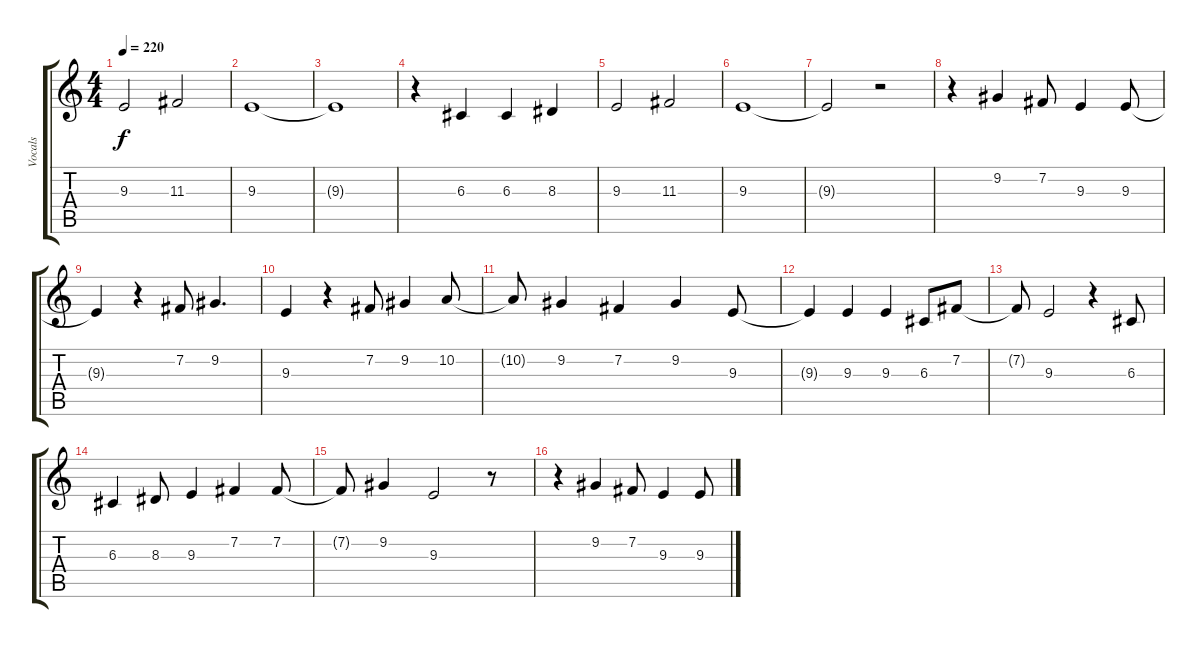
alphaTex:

\track ("Vocals" "Vocals") {instrument bassoon}
\staff {score tabs}
\tuning (E4 B3 G3 D3 A2 E2) {hide}
\ts (4 4)
\tempo 220
\clef g2
\ks c
9.3.2{dy f} 11.3.2 |
9.3.1 |
9.3{t}.1 |
r.4 6.3.4 6.3.4 8.3.4 |
9.3.2 11.3.2 |
9.3.1 |
9.3{t}.2 r.2 |
r.4 9.2.4 7.2.8 9.3.4 9.3.8 |
9.3{t}.4 r.4 7.2.8 9.2.4{d} |
9.3.4 r.4 7.2.8 9.2.4 10.2.8 |
10.2{t}.8 9.2.4 7.2.4 9.2.4 9.3.8 |
9.3{t}.4 9.3.4 9.3.4 6.3.8 7.2.8 |
7.2{t}.8 9.3.2 r.4 6.3.8 |
6.3.4 8.3.8 9.3.4 7.2.4 7.2.8 |
7.2{t}.8 9.2.4 9.3.2 r.8 |
r.4 9.2.4 7.2.8 9.3.4 9.3.8
